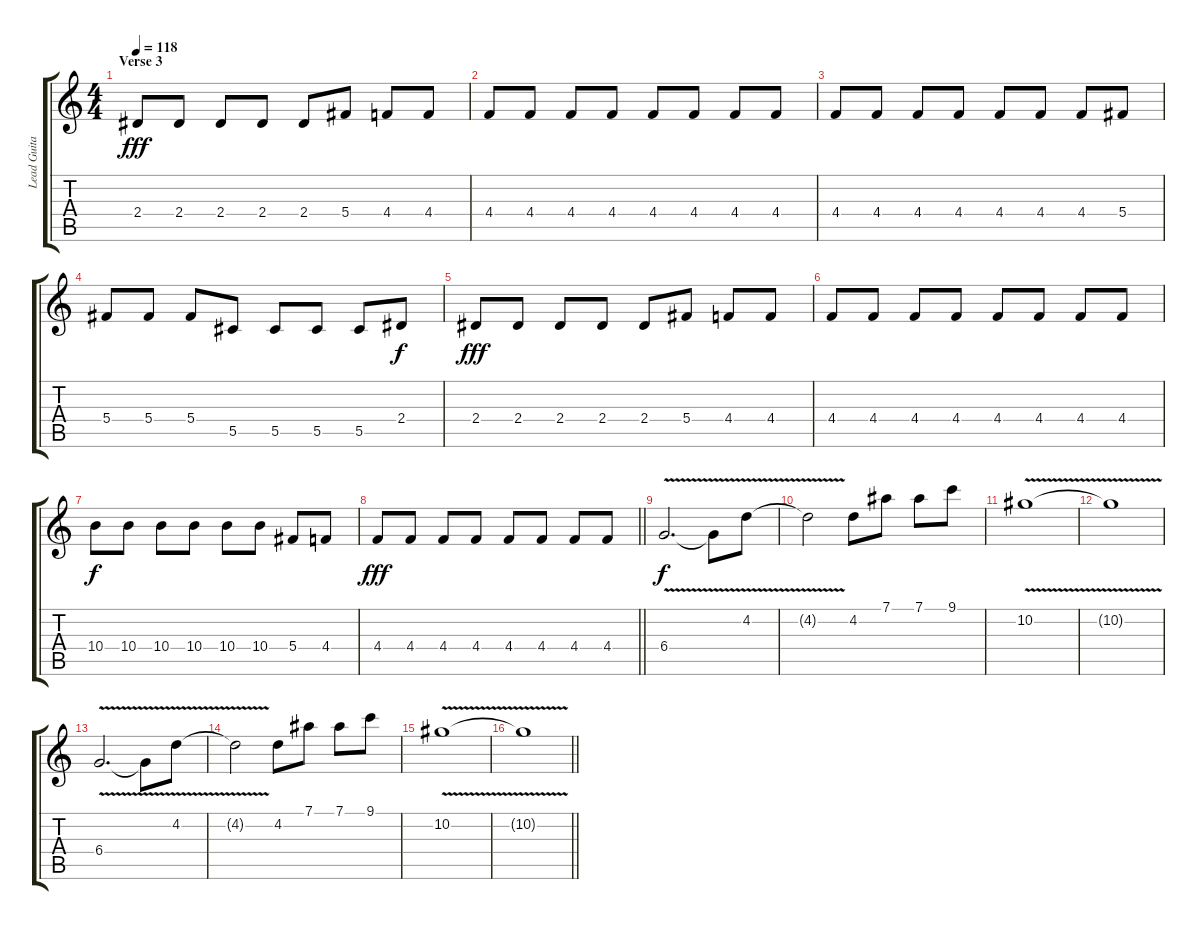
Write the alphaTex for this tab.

\track ("Lead Guitar" "Lead Guita") {instrument distortionguitar}
\staff {score tabs}
\tuning (Eb4 Bb3 Gb3 Db3 Ab2 Eb2) {hide}
\ts (4 4)
\section ("" "Verse 3")
\tempo 118
\clef g2
\ks c
2.4.8{dy fff instrument distortionguitar} 2.4.8 2.4.8 2.4.8 2.4.8 5.4.8 4.4.8 4.4.8 |
4.4.8 4.4.8 4.4.8 4.4.8 4.4.8 4.4.8 4.4.8 4.4.8 |
4.4.8 4.4.8 4.4.8 4.4.8 4.4.8 4.4.8 4.4.8 5.4.8 |
5.4.8 5.4.8 5.4.8 5.5.8 5.5.8 5.5.8 5.5.8 2.4.8{dy f} |
2.4.8{dy fff} 2.4.8 2.4.8 2.4.8 2.4.8 5.4.8 4.4.8 4.4.8 |
4.4.8 4.4.8 4.4.8 4.4.8 4.4.8 4.4.8 4.4.8 4.4.8 |
10.4.8{dy f} 10.4.8 10.4.8 10.4.8 10.4.8 10.4.8 5.4.8 4.4.8 |
\barLineRight lightlight
4.4.8{dy fff} 4.4.8 4.4.8 4.4.8 4.4.8 4.4.8 4.4.8 4.4.8 |
6.4{v}.2{d dy f} 6.4{t}.8 4.2{v}.8 |
4.2{t}.2 4.2.8 7.1.8 7.1.8 9.1.8 |
10.2{v}.1 |
10.2{t}.1 |
6.4{v}.2{d} 6.4{t}.8 4.2{v}.8 |
4.2{t}.2 4.2.8 7.1.8 7.1.8 9.1.8 |
10.2{v}.1 |
\barLineRight lightlight
10.2{t}.1
